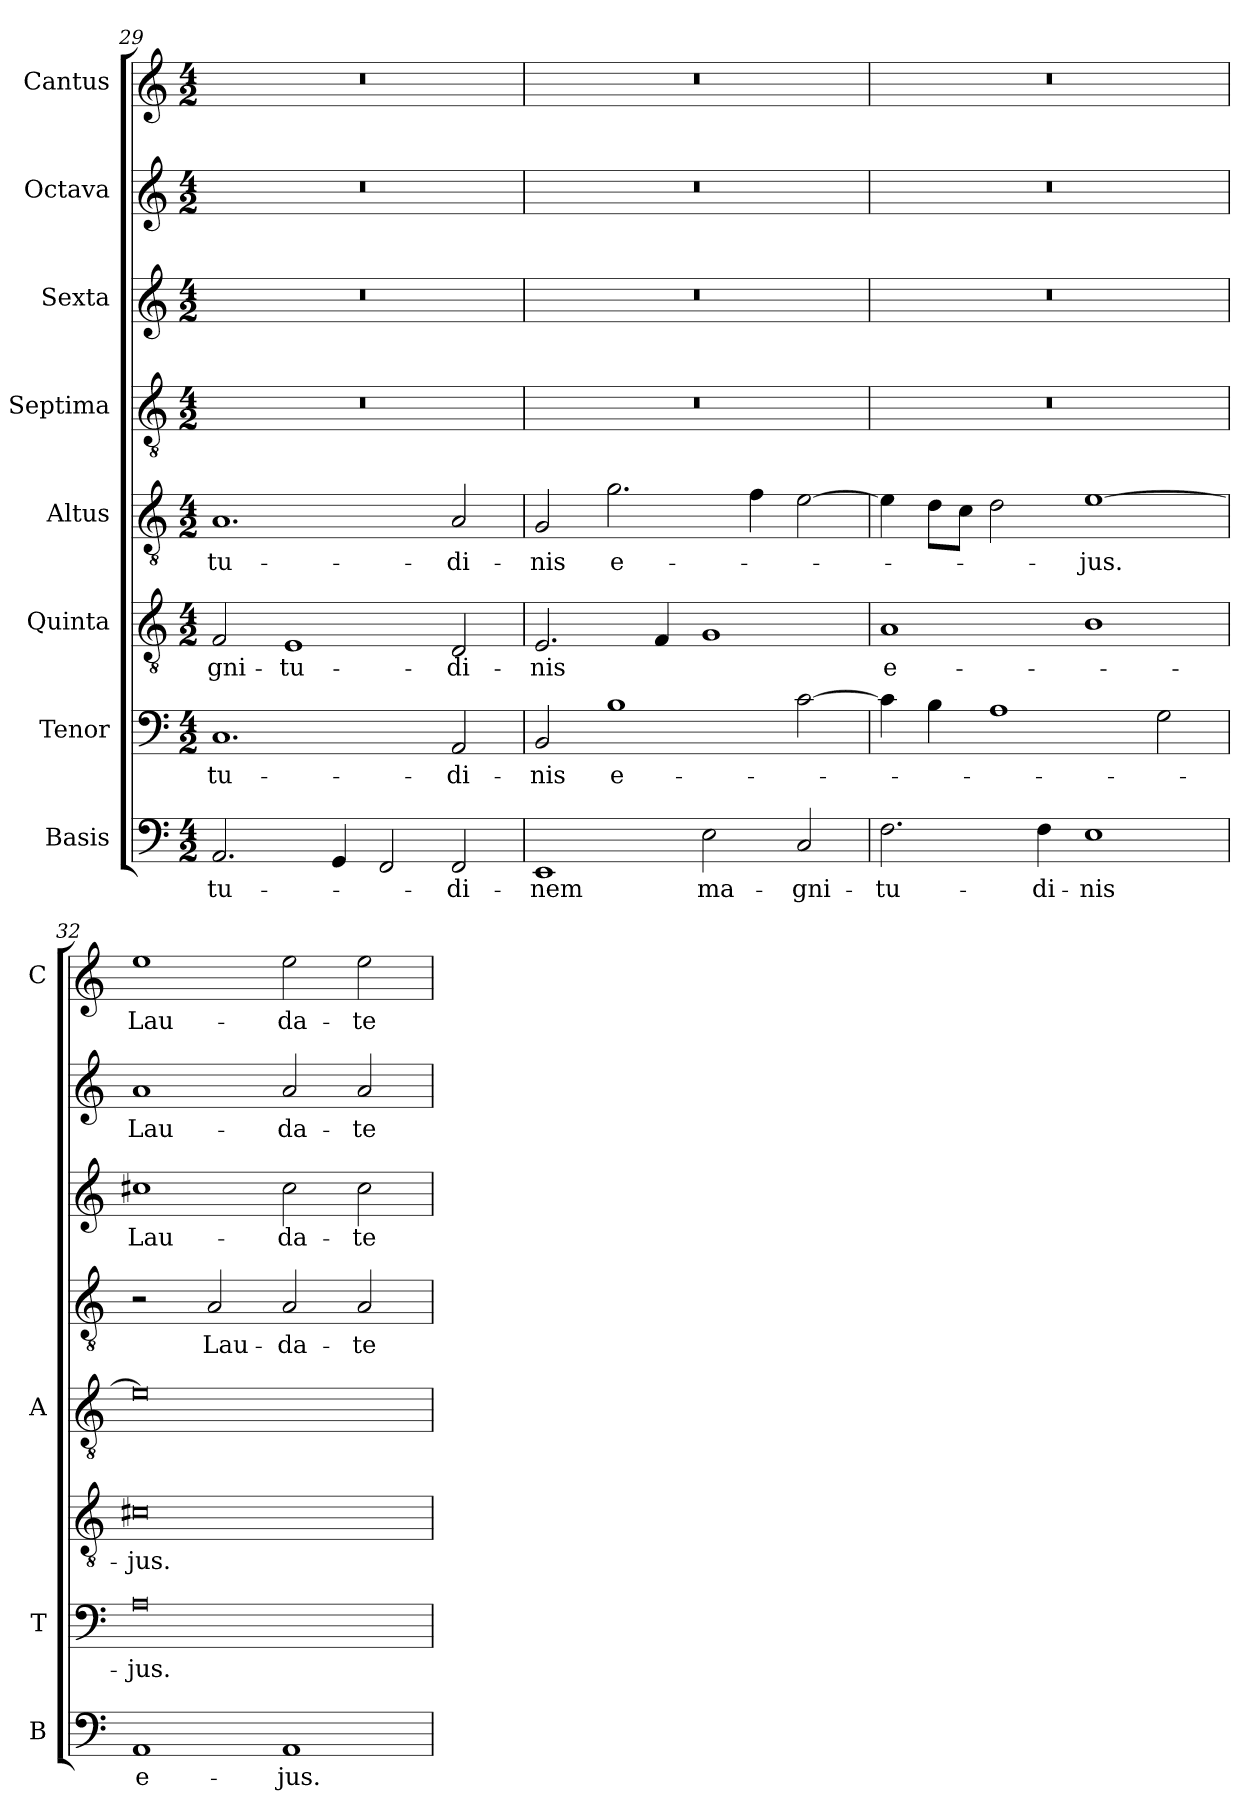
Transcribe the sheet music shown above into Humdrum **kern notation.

**kern	**text	**kern	**text	**kern	**text	**kern	**text	**kern	**text	**kern	**text	**kern	**text	**kern	**text
*part8	*part8	*part7	*part7	*part6	*part6	*part5	*part5	*part4	*part4	*part3	*part3	*part2	*part2	*part1	*part1
*staff8	*staff8	*staff7	*staff7	*staff6	*staff6	*staff5	*staff5	*staff4	*staff4	*staff3	*staff3	*staff2	*staff2	*staff1	*staff1
*I"Basis	*	*I"Tenor	*	*I"Quinta	*	*I"Altus	*	*I"Septima	*	*I"Sexta	*	*I"Octava	*	*I"Cantus	*
*I'B	*	*I'T	*	*	*	*I'A	*	*	*	*	*	*	*	*I'C	*
*clefF4	*	*clefF4	*	*clefGv2	*	*clefGv2	*	*clefGv2	*	*clefG2	*	*clefG2	*	*clefG2	*
*k[]	*	*k[]	*	*k[]	*	*k[]	*	*k[]	*	*k[]	*	*k[]	*	*k[]	*
*C:	*	*C:	*	*C:	*	*C:	*	*C:	*	*C:	*	*C:	*	*C:	*
*M4/2	*	*M4/2	*	*M4/2	*	*M4/2	*	*M4/2	*	*M4/2	*	*M4/2	*	*M4/2	*
=29	=29	=29	=29	=29	=29	=29	=29	=29	=29	=29	=29	=29	=29	=29	=29
!	!LO:LY:b	!	!LO:LY:b	!	!LO:LY:b	!	!LO:LY:b	!	!	!	!	!	!	!	!
2.AA/	-tu-	1.C	-tu-	2F/	-gni-	1.A	-tu-	0r	.	0r	.	0r	.	0r	.
!	!	!	!	!	!LO:LY:b	!	!	!	!	!	!	!	!	!	!
.	.	.	.	1E	-tu-	.	.	.	.	.	.	.	.	.	.
4GG/	.	.	.	.	.	.	.	.	.	.	.	.	.	.	.
2FF/	.	.	.	.	.	.	.	.	.	.	.	.	.	.	.
!	!LO:LY:b	!	!LO:LY:b	!	!LO:LY:b	!	!LO:LY:b	!	!	!	!	!	!	!	!
2FF/	-di-	2AA/	-di-	2D/	-di-	2A/	-di-	.	.	.	.	.	.	.	.
!!LO:LB:g=z
=30	=30	=30	=30	=30	=30	=30	=30	=30	=30	=30	=30	=30	=30	=30	=30
!	!LO:LY:b	!	!LO:LY:b	!	!LO:LY:b	!	!LO:LY:b	!	!	!	!	!	!	!	!
1EE	-nem	2BB/	-nis	2.E/	-nis	2G/	-nis	0r	.	0r	.	0r	.	0r	.
!	!	!	!LO:LY:b	!	!	!	!LO:LY:b	!	!	!	!	!	!	!	!
.	.	1B	e-	.	.	2.g\	e-	.	.	.	.	.	.	.	.
.	.	.	.	4F/	.	.	.	.	.	.	.	.	.	.	.
!	!LO:LY:b	!	!	!	!	!	!	!	!	!	!	!	!	!	!
2E\	ma-	.	.	1G	.	.	.	.	.	.	.	.	.	.	.
.	.	.	.	.	.	4f\	.	.	.	.	.	.	.	.	.
!	!LO:LY:b	!	!	!	!	!	!	!	!	!	!	!	!	!	!
2C/	-gni-	[2c\	.	.	.	[2e\	.	.	.	.	.	.	.	.	.
=31	=31	=31	=31	=31	=31	=31	=31	=31	=31	=31	=31	=31	=31	=31	=31
!	!LO:LY:b	!	!	!	!LO:LY:b	!	!	!	!	!	!	!	!	!	!
2.F\	-tu-	4c\]	.	1A	e-	4e\]	.	0r	.	0r	.	0r	.	0r	.
.	.	4B\	.	.	.	8d\L	.	.	.	.	.	.	.	.	.
.	.	.	.	.	.	8c\J	.	.	.	.	.	.	.	.	.
.	.	1A	.	.	.	2d\	.	.	.	.	.	.	.	.	.
!	!LO:LY:b	!	!	!	!	!	!	!	!	!	!	!	!	!	!
4F\	-di-	.	.	.	.	.	.	.	.	.	.	.	.	.	.
!	!LO:LY:b	!	!	!	!	!	!LO:LY:b	!	!	!	!	!	!	!	!
1E	-nis	.	.	1B	.	[1e	-jus.	.	.	.	.	.	.	.	.
.	.	2G\	.	.	.	.	.	.	.	.	.	.	.	.	.
=32	=32	=32	=32	=32	=32	=32	=32	=32	=32	=32	=32	=32	=32	=32	=32
!	!LO:LY:b	!	!LO:LY:b	!	!LO:LY:b	!	!	!	!	!	!LO:LY:b	!	!LO:LY:b	!	!LO:LY:b
1AA	e-	0A	-jus.	0c#X	-jus.	0e]	.	2r	.	1cc#X	Lau-	1a	Lau-	1ee	Lau-
!	!	!	!	!	!	!	!	!	!LO:LY:b	!	!	!	!	!	!
.	.	.	.	.	.	.	.	2A/	Lau-	.	.	.	.	.	.
!	!LO:LY:b	!	!	!	!	!	!	!	!LO:LY:b	!	!LO:LY:b	!	!LO:LY:b	!	!LO:LY:b
1AA	-jus.	.	.	.	.	.	.	2A/	-da-	2cc#\	-da-	2a/	-da-	2ee\	-da-
!	!	!	!	!	!	!	!	!	!LO:LY:b	!	!LO:LY:b	!	!LO:LY:b	!	!LO:LY:b
.	.	.	.	.	.	.	.	2A/	-te	2cc#\	-te	2a/	-te	2ee\	-te
=	=	=	=	=	=	=	=	=	=	=	=	=	=	=	=
*-	*-	*-	*-	*-	*-	*-	*-	*-	*-	*-	*-	*-	*-	*-	*-
